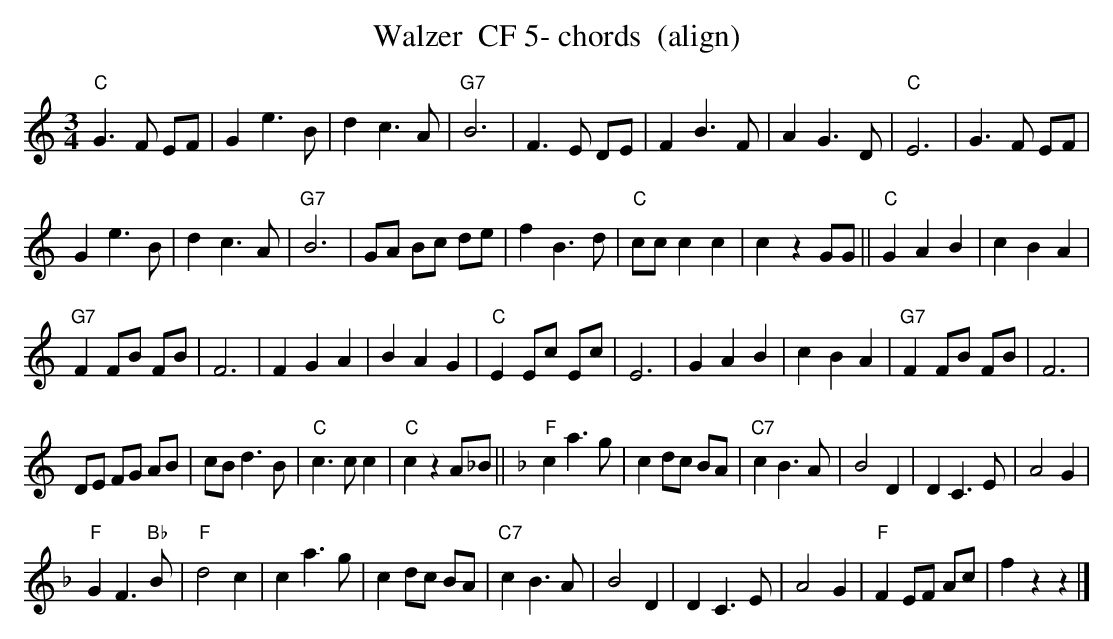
X:1
T:Walzer  CF 5- chords  (align)
M:3/4
L:1/8
K:Cmaj%%MIDI gchordon
"C"G3F EF | G2e3B | d2c3A | "G7"B6 | F3E DE | F2B3F | A2G3D | "C"E6 | G3F EF |
 G2e3B | d2c3A | "G7"B6 | GA Bc de | f2B3d | "C"ccc2c2 | c2z2GG || "C"G2A2B2 | c2B2A2 |
 "G7"F2FB FB | F6 | F2G2A2 | B2A2G2 | "C"E2Ec Ec | E6 | G2A2B2 | c2B2A2 | "G7"F2FB FB | F6 |
 DE FG AB | cBd3B | "C"c3cc2 | "C"c2z2A_B || [K:Fmaj] "F"c2a3g | c2dc BA | "C7"c2B3A | B4D2 | D2C3E | A4G2 |
 "F"G2F3"Bb"B | "F"d4c2 | c2a3g | c2dc BA | "C7"c2B3A | B4D2 | D2C3E | A4G2 | "F"F2EF Ac | f2z2z2 |]
